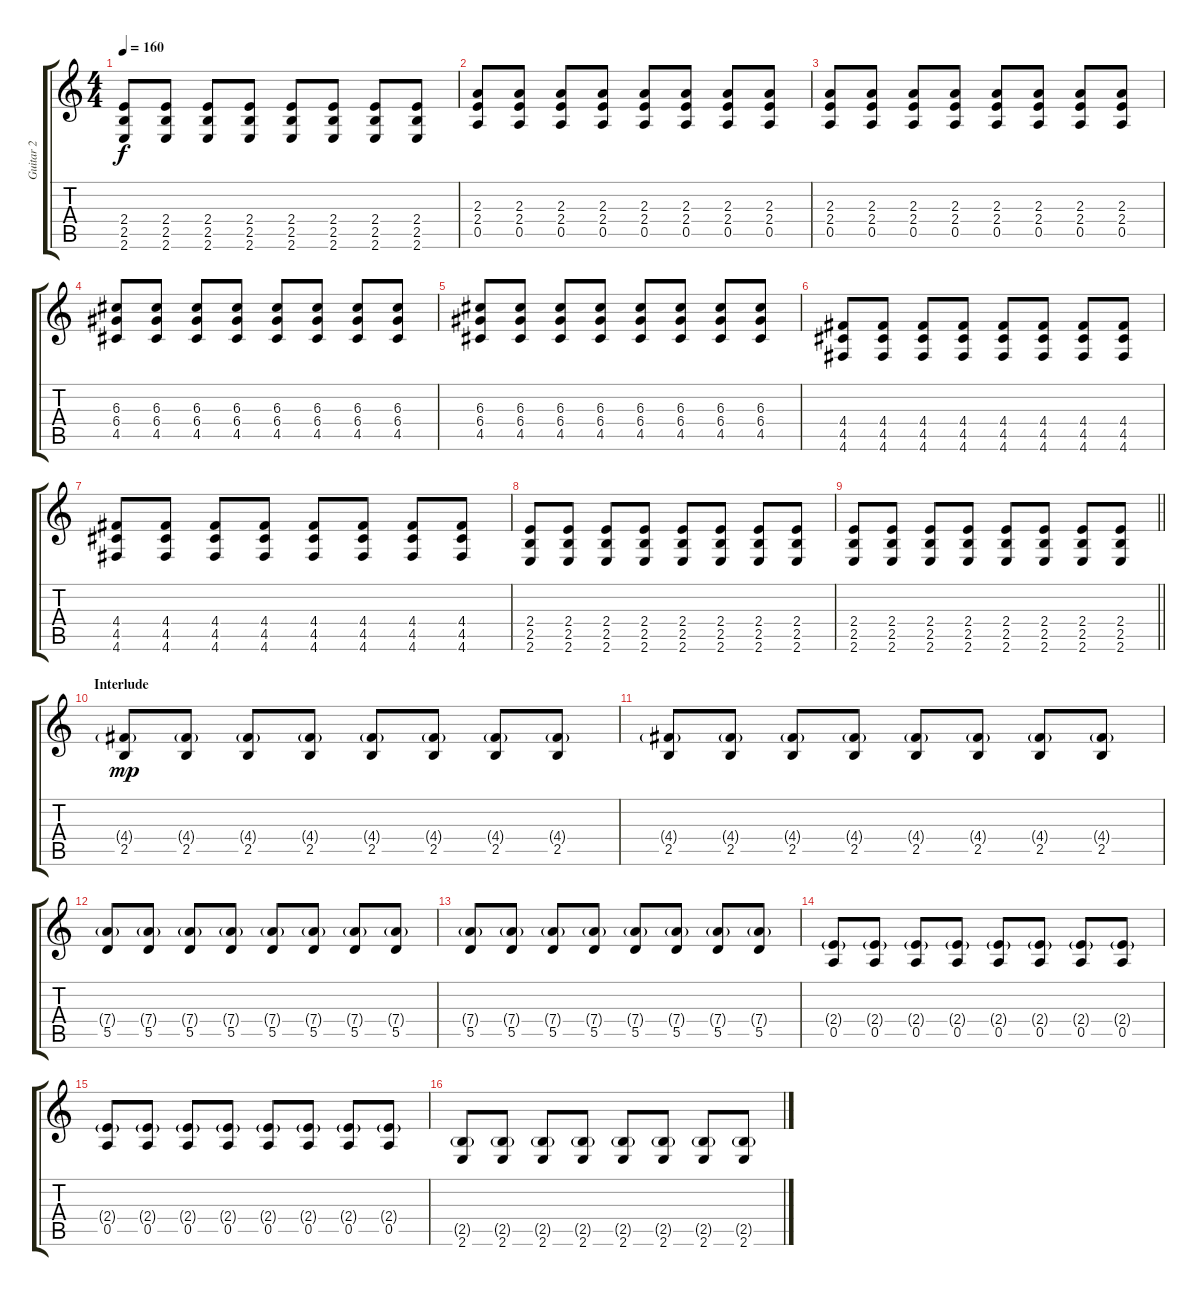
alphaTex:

\track ("Guitar 2" "Guitar 2") {instrument distortionguitar}
\staff {score tabs}
\tuning (E4 B3 G3 D3 A2 D2) {hide}
\ts (4 4)
\tempo 160
\clef g2
\ks c
(2.4 2.5 2.6).8{dy f} (2.4 2.5 2.6).8 (2.4 2.5 2.6).8 (2.4 2.5 2.6).8 (2.4 2.5 2.6).8 (2.4 2.5 2.6).8 (2.4 2.5 2.6).8 (2.4 2.5 2.6).8 |
(2.3 2.4 0.5).8 (2.3 2.4 0.5).8 (2.3 2.4 0.5).8 (2.3 2.4 0.5).8 (2.3 2.4 0.5).8 (2.3 2.4 0.5).8 (2.3 2.4 0.5).8 (2.3 2.4 0.5).8 |
(2.3 2.4 0.5).8 (2.3 2.4 0.5).8 (2.3 2.4 0.5).8 (2.3 2.4 0.5).8 (2.3 2.4 0.5).8 (2.3 2.4 0.5).8 (2.3 2.4 0.5).8 (2.3 2.4 0.5).8 |
(6.3 6.4 4.5).8 (6.3 6.4 4.5).8 (6.3 6.4 4.5).8 (6.3 6.4 4.5).8 (6.3 6.4 4.5).8 (6.3 6.4 4.5).8 (6.3 6.4 4.5).8 (6.3 6.4 4.5).8 |
(6.3 6.4 4.5).8 (6.3 6.4 4.5).8 (6.3 6.4 4.5).8 (6.3 6.4 4.5).8 (6.3 6.4 4.5).8 (6.3 6.4 4.5).8 (6.3 6.4 4.5).8 (6.3 6.4 4.5).8 |
(4.4 4.5 4.6).8 (4.4 4.5 4.6).8 (4.4 4.5 4.6).8 (4.4 4.5 4.6).8 (4.4 4.5 4.6).8 (4.4 4.5 4.6).8 (4.4 4.5 4.6).8 (4.4 4.5 4.6).8 |
(4.4 4.5 4.6).8 (4.4 4.5 4.6).8 (4.4 4.5 4.6).8 (4.4 4.5 4.6).8 (4.4 4.5 4.6).8 (4.4 4.5 4.6).8 (4.4 4.5 4.6).8 (4.4 4.5 4.6).8 |
(2.4 2.5 2.6).8 (2.4 2.5 2.6).8 (2.4 2.5 2.6).8 (2.4 2.5 2.6).8 (2.4 2.5 2.6).8 (2.4 2.5 2.6).8 (2.4 2.5 2.6).8 (2.4 2.5 2.6).8 |
\barLineRight lightlight
(2.4 2.5 2.6).8 (2.4 2.5 2.6).8 (2.4 2.5 2.6).8 (2.4 2.5 2.6).8 (2.4 2.5 2.6).8 (2.4 2.5 2.6).8 (2.4 2.5 2.6).8 (2.4 2.5 2.6).8 |
\section ("" "Interlude")
(4.4{g} 2.5).8{dy mp} (4.4{g} 2.5).8 (4.4{g} 2.5).8 (4.4{g} 2.5).8 (4.4{g} 2.5).8 (4.4{g} 2.5).8 (4.4{g} 2.5).8 (4.4{g} 2.5).8 |
(4.4{g} 2.5).8 (4.4{g} 2.5).8 (4.4{g} 2.5).8 (4.4{g} 2.5).8 (4.4{g} 2.5).8 (4.4{g} 2.5).8 (4.4{g} 2.5).8 (4.4{g} 2.5).8 |
(7.4{g} 5.5).8 (7.4{g} 5.5).8 (7.4{g} 5.5).8 (7.4{g} 5.5).8 (7.4{g} 5.5).8 (7.4{g} 5.5).8 (7.4{g} 5.5).8 (7.4{g} 5.5).8 |
(7.4{g} 5.5).8 (7.4{g} 5.5).8 (7.4{g} 5.5).8 (7.4{g} 5.5).8 (7.4{g} 5.5).8 (7.4{g} 5.5).8 (7.4{g} 5.5).8 (7.4{g} 5.5).8 |
(2.4{g} 0.5).8 (2.4{g} 0.5).8 (2.4{g} 0.5).8 (2.4{g} 0.5).8 (2.4{g} 0.5).8 (2.4{g} 0.5).8 (2.4{g} 0.5).8 (2.4{g} 0.5).8 |
(2.4{g} 0.5).8 (2.4{g} 0.5).8 (2.4{g} 0.5).8 (2.4{g} 0.5).8 (2.4{g} 0.5).8 (2.4{g} 0.5).8 (2.4{g} 0.5).8 (2.4{g} 0.5).8 |
(2.5{g} 2.6).8 (2.5{g} 2.6).8 (2.5{g} 2.6).8 (2.5{g} 2.6).8 (2.5{g} 2.6).8 (2.5{g} 2.6).8 (2.5{g} 2.6).8 (2.5{g} 2.6).8
